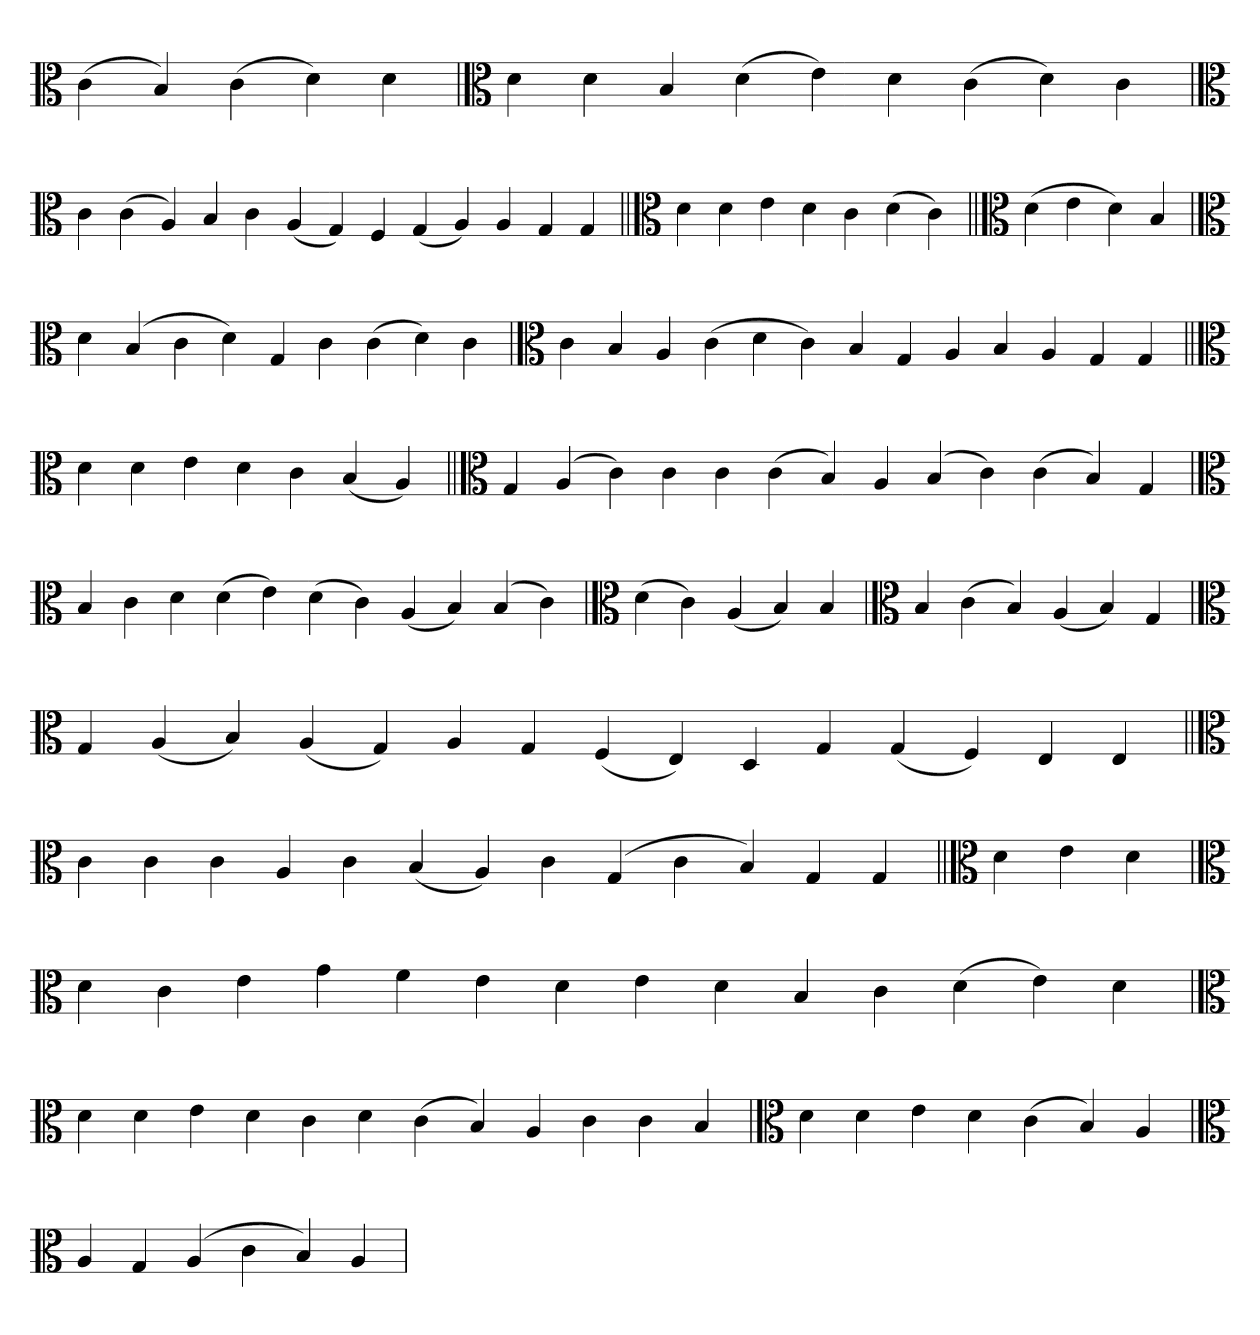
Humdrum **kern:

**kern
*part1
*staff1
*clefC3
=
(4c
4B)
(4c
4d)
4d
=`
*clefC3
4d
4d
4B
(4d
4e)
4d
(4c
4d)
4c
='
*clefC3
4c
(4c
4A)
4B
4c
(4A
4G)
4F
(4G
4A)
4A
4G
4G
=||
*clefC3
4d
4d
4e
4d
4c
(4d
4c)
=||
*clefC3
(4d
4e
4d)
4B
=`
*clefC3
4d
(4B
4c
4d)
4G
4c
(4c
4d)
4c
='
*clefC3
4c
4B
4A
(4c
4d
4c)
4B
4G
4A
4B
4A
4G
4G
=||
*clefC3
4d
4d
4e
4d
4c
(4B
4A)
=||
*clefC3
4G
(4A
4c)
4c
4c
(4c
4B)
4A
(4B
4c)
(4c
4B)
4G
='
*clefC3
4B
4c
4d
(4d
4e)
(4d
4c)
(4A
4B)
(4B
4c)
=
*clefC3
(4d
4c)
(4A
4B)
4B
=`
*clefC3
4B
(4c
4B)
(4A
4B)
4G
=`
*clefC3
4G
(4A
4B)
(4A
4G)
4A
4G
(4F
4E)
4D
4G
(4G
4F)
4E
4E
=||
*clefC3
4c
4c
4c
4A
4c
(4B
4A)
4c
(4G
4c
4B)
4G
4G
=||
*clefC3
4d
4e
4d
=`
*clefC3
4d
4c
4e
4g
4f
4e
4d
4e
4d
4B
4c
(4d
4e)
4d
='
*clefC3
4d
4d
4e
4d
4c
4d
(4c
4B)
4A
4c
4c
4B
=`
*clefC3
4d
4d
4e
4d
(4c
4B)
4A
='
*clefC3
4A
4G
(4A
4c
4B)
4A
=`
*-
